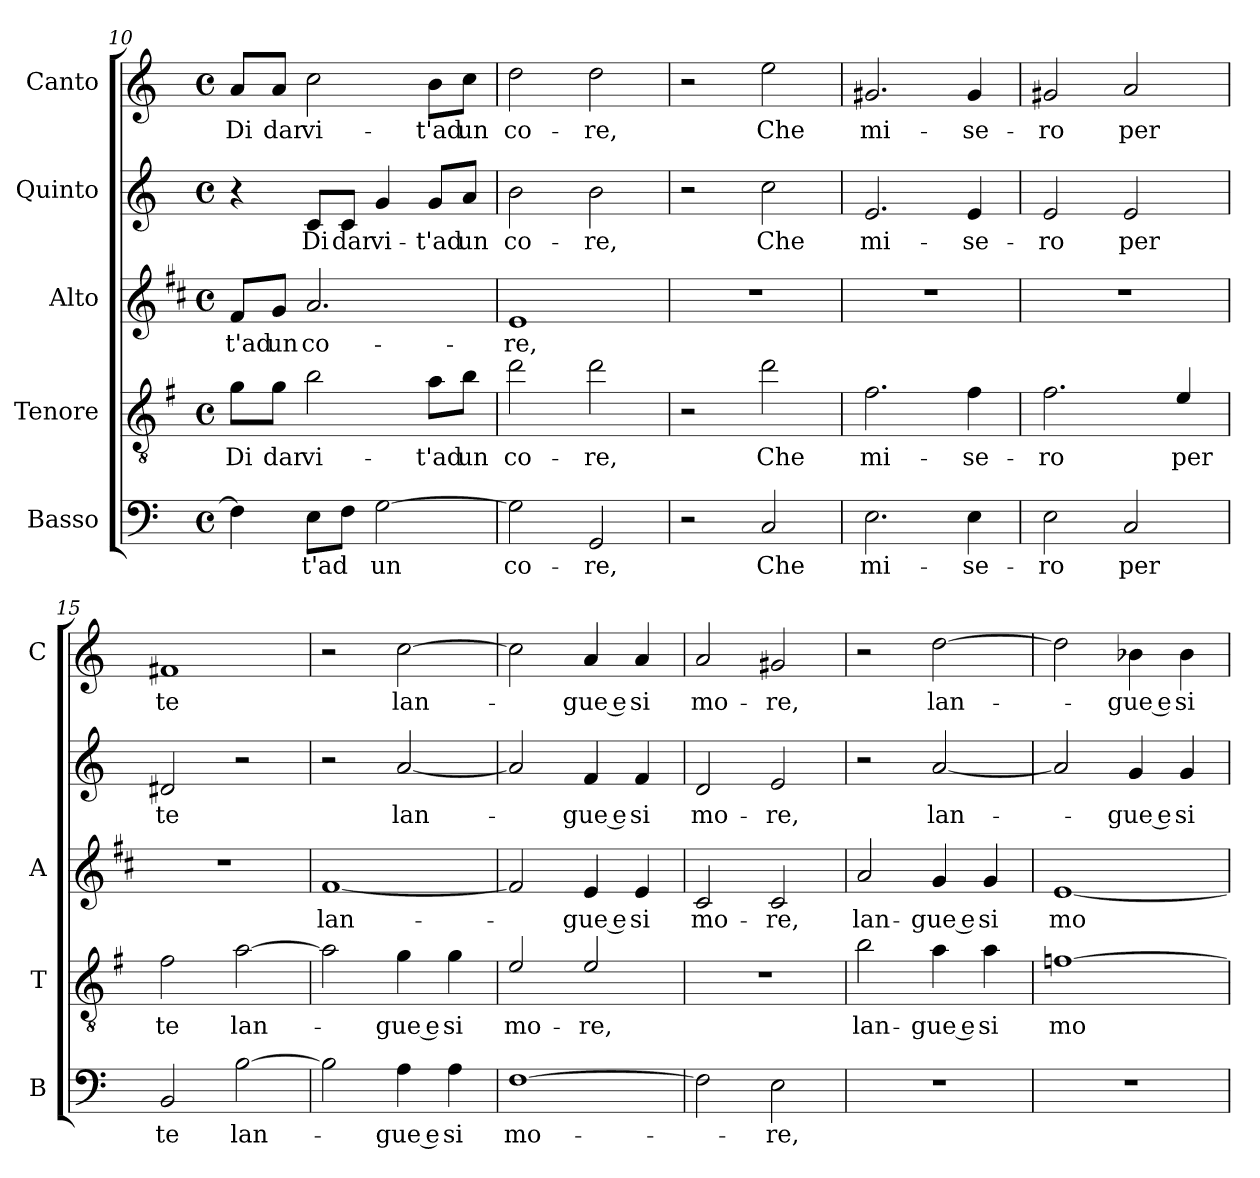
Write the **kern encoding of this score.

**kern	**text	**kern	**text	**kern	**text	**kern	**text	**kern	**text
*part5	*part5	*part4	*part4	*part3	*part3	*part2	*part2	*part1	*part1
*staff5	*staff5	*staff4	*staff4	*staff3	*staff3	*staff2	*staff2	*staff1	*staff1
*I"Basso	*	*I"Tenore	*	*I"Alto	*	*I"Quinto	*	*I"Canto	*
*I'B	*	*I'T	*	*I'A	*	*	*	*I'C	*
*clefF4	*	*clefGv2	*	*clefG2	*	*clefG2	*	*clefG2	*
*	*	*ITrd4c7	*	*ITrd1c2	*	*	*	*	*
*k[]	*	*k[]	*	*k[]	*	*k[]	*	*k[]	*
*C:	*	*C:	*	*C:	*	*C:	*	*C:	*
*M4/4	*	*M4/4	*	*M4/4	*	*M4/4	*	*M4/4	*
*met(c)	*	*met(c)	*	*met(c)	*	*met(c)	*	*met(c)	*
=10	=10	=10	=10	=10	=10	=10	=10	=10	=10
!	!	!	!LO:LY:b	!	!LO:LY:b	!	!	!	!LO:LY:b
4F\]	.	8c\L	Di	8e/L	-t'ad	4r	.	8a/L	Di
!	!	!	!LO:LY:b	!	!LO:LY:b	!	!	!	!LO:LY:b
.	.	8c\J	dar	8f/J	un	.	.	8a/J	dar
!	!LO:LY:b	!	!LO:LY:b	!	!LO:LY:b	!	!LO:LY:b	!	!LO:LY:b
8E\L	-t'ad	2e\	vi-	2.g/	co-	8c/L	Di	2cc\	vi-
!	!	!	!	!	!	!	!LO:LY:b	!	!
8F\J	.	.	.	.	.	8c/J	dar	.	.
!	!LO:LY:b	!	!	!	!	!	!LO:LY:b	!	!
[2G\	un	.	.	.	.	4g/	vi-	.	.
!	!	!	!LO:LY:b	!	!	!	!LO:LY:b	!	!LO:LY:b
.	.	8d\L	-t'ad	.	.	8g/L	-t'ad	8b\L	-t'ad
!	!	!	!LO:LY:b	!	!	!	!LO:LY:b	!	!LO:LY:b
.	.	8e\J	un	.	.	8a/J	un	8cc\J	un
!!LO:PB:g=z
=11	=11	=11	=11	=11	=11	=11	=11	=11	=11
!	!LO:LY:b	!	!LO:LY:b	!	!LO:LY:b	!	!LO:LY:b	!	!LO:LY:b
2G\]	co-	2g\	co-	1d	-re,	2b\	co-	2dd\	co-
!	!LO:LY:b	!	!LO:LY:b	!	!	!	!LO:LY:b	!	!LO:LY:b
2GG/	-re,	2g\	-re,	.	.	2b\	-re,	2dd\	-re,
=12	=12	=12	=12	=12	=12	=12	=12	=12	=12
2r	.	2r	.	1r	.	2r	.	2r	.
!	!LO:LY:b	!	!LO:LY:b	!	!	!	!LO:LY:b	!	!LO:LY:b
2C/	Che	2g\	Che	.	.	2cc\	Che	2ee\	Che
=13	=13	=13	=13	=13	=13	=13	=13	=13	=13
!	!LO:LY:b	!	!LO:LY:b	!	!	!	!LO:LY:b	!	!LO:LY:b
2.E\	mi-	2.B\	mi-	1r	.	2.e/	mi-	2.g#X/	mi-
!	!LO:LY:b	!	!LO:LY:b	!	!	!	!LO:LY:b	!	!LO:LY:b
4E\	-se-	4B\	-se-	.	.	4e/	-se-	4g#/	-se-
=14	=14	=14	=14	=14	=14	=14	=14	=14	=14
!	!LO:LY:b	!	!LO:LY:b	!	!	!	!LO:LY:b	!	!LO:LY:b
2E\	-ro	2.B\	-ro	1r	.	2e/	-ro	2g#X/	-ro
!	!LO:LY:b	!	!	!	!	!	!LO:LY:b	!	!LO:LY:b
2C/	per	.	.	.	.	2e/	per	2a/	per
!	!	!	!LO:LY:b	!	!	!	!	!	!
.	.	4A/	per	.	.	.	.	.	.
=15	=15	=15	=15	=15	=15	=15	=15	=15	=15
!	!LO:LY:b	!	!LO:LY:b	!	!	!	!LO:LY:b	!	!LO:LY:b
2BB/	te	2B\	te	1r	.	2d#X/	te	1f#X	te
!	!LO:LY:b	!	!LO:LY:b	!	!	!	!	!	!
[2B\	lan-	[2d\	lan-	.	.	2r	.	.	.
=16	=16	=16	=16	=16	=16	=16	=16	=16	=16
!	!	!	!	!	!LO:LY:b	!	!	!	!
2B\]	.	2d\]	.	[1e	lan-	2r	.	2r	.
!	!LO:LY:b	!	!LO:LY:b	!	!	!	!LO:LY:b	!	!LO:LY:b
4A\	-gue e	4c\	-gue e	.	.	[2a/	lan-	[2cc\	lan-
!	!LO:LY:b	!	!LO:LY:b	!	!	!	!	!	!
4A\	si	4c\	si	.	.	.	.	.	.
=17	=17	=17	=17	=17	=17	=17	=17	=17	=17
!	!LO:LY:b	!	!LO:LY:b	!	!	!	!	!	!
[1F	mo-	2A/	mo-	2e/]	.	2a/]	.	2cc\]	.
!	!	!	!LO:LY:b	!	!LO:LY:b	!	!LO:LY:b	!	!LO:LY:b
.	.	2A/	-re,	4d/	-gue e	4f/	-gue e	4a/	-gue e
!	!	!	!	!	!LO:LY:b	!	!LO:LY:b	!	!LO:LY:b
.	.	.	.	4d/	si	4f/	si	4a/	si
=18	=18	=18	=18	=18	=18	=18	=18	=18	=18
!	!	!	!	!	!LO:LY:b	!	!LO:LY:b	!	!LO:LY:b
2F\]	.	1r	.	2B/	mo-	2d/	mo-	2a/	mo-
!	!LO:LY:b	!	!	!	!LO:LY:b	!	!LO:LY:b	!	!LO:LY:b
2E\	-re,	.	.	2B/	-re,	2e/	-re,	2g#X/	-re,
!!LO:LB:g=z
=19	=19	=19	=19	=19	=19	=19	=19	=19	=19
!	!	!	!LO:LY:b	!	!LO:LY:b	!	!	!	!
1r	.	2e\	lan-	2g/	lan-	2r	.	2r	.
!	!	!	!LO:LY:b	!	!LO:LY:b	!	!LO:LY:b	!	!LO:LY:b
.	.	4d\	-gue e	4f/	-gue e	[2a/	lan-	[2dd\	lan-
!	!	!	!LO:LY:b	!	!LO:LY:b	!	!	!	!
.	.	4d\	si	4f/	si	.	.	.	.
=20	=20	=20	=20	=20	=20	=20	=20	=20	=20
!	!	!	!LO:LY:b	!	!LO:LY:b	!	!	!	!
1r	.	[1B-X	mo-	[1d	mo-	2a/]	.	2dd\]	.
!	!	!	!	!	!	!	!LO:LY:b	!	!LO:LY:b
.	.	.	.	.	.	4g/	-gue e	4b-X\	-gue e
!	!	!	!	!	!	!	!LO:LY:b	!	!LO:LY:b
.	.	.	.	.	.	4g/	si	4b-\	si
=	=	=	=	=	=	=	=	=	=
*-	*-	*-	*-	*-	*-	*-	*-	*-	*-
